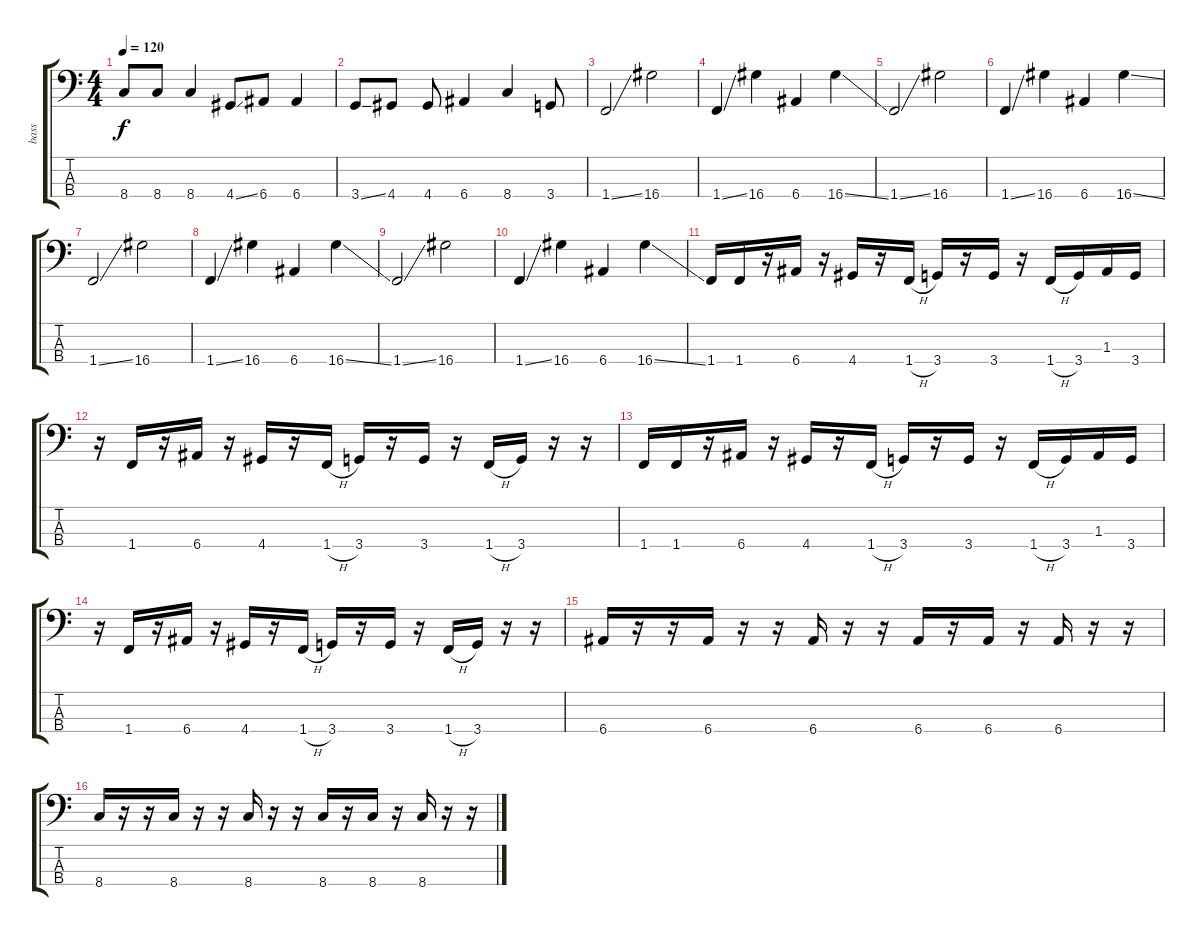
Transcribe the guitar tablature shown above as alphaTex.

\track ("bass" "bass") {instrument electricbassfinger}
\staff {score tabs}
\tuning (G2 D2 A1 E1) {hide}
\ts (4 4)
\tempo 120
\clef f4
\ks c
8.4.8{dy f} 8.4.8 8.4.4 4.4{ss}.8 6.4.8 6.4.4 |
3.4{ss}.8 4.4.8 4.4.8 6.4.4 8.4.4 3.4.8 |
1.4{ss}.2 16.4.2 |
1.4{ss}.4 16.4.4 6.4.4 16.4{ss}.4 |
1.4{ss}.2 16.4.2 |
1.4{ss}.4 16.4.4 6.4.4 16.4{ss}.4 |
1.4{ss}.2 16.4.2 |
1.4{ss}.4 16.4.4 6.4.4 16.4{ss}.4 |
1.4{ss}.2 16.4.2 |
1.4{ss}.4 16.4.4 6.4.4 16.4{ss}.4 |
1.4.16 1.4.16 r.16 6.4.16 r.16 4.4.16 r.16 1.4{h}.16 3.4.16 r.16 3.4.16 r.16 1.4{h}.16 3.4.16 1.3.16 3.4.16 |
r.16 1.4.16 r.16 6.4.16 r.16 4.4.16 r.16 1.4{h}.16 3.4.16 r.16 3.4.16 r.16 1.4{h}.16 3.4.16 r.16 r.16 |
1.4.16 1.4.16 r.16 6.4.16 r.16 4.4.16 r.16 1.4{h}.16 3.4.16 r.16 3.4.16 r.16 1.4{h}.16 3.4.16 1.3.16 3.4.16 |
r.16 1.4.16 r.16 6.4.16 r.16 4.4.16 r.16 1.4{h}.16 3.4.16 r.16 3.4.16 r.16 1.4{h}.16 3.4.16 r.16 r.16 |
6.4.16 r.16 r.16 6.4.16 r.16 r.16 6.4.16 r.16 r.16 6.4.16 r.16 6.4.16 r.16 6.4.16 r.16 r.16 |
8.4.16 r.16 r.16 8.4.16 r.16 r.16 8.4.16 r.16 r.16 8.4.16 r.16 8.4.16 r.16 8.4.16 r.16 r.16
